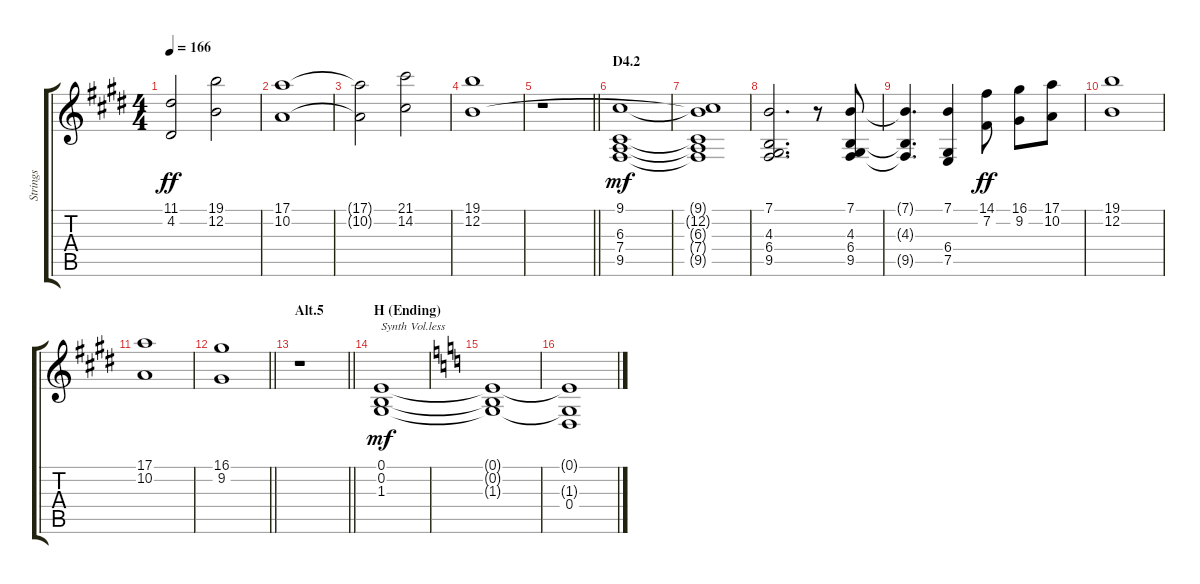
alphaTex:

\track ("Strings" "Strings") {instrument stringensemble1}
\staff {score tabs}
\tuning (E4 B3 G3 D3 A2 E2) {hide}
\ts (4 4)
\tempo 166
\clef g2
\ks e
(11.1{t} 4.2{t}).2{dy ff} (19.1 12.2).2 |
(17.1 10.2).1 |
(17.1{t} 10.2{t}).2 (21.1 14.2).2 |
(19.1 12.2).1 |
\barLineRight lightlight
r.1 |
\section ("" "D4.2")
(9.1 6.3 7.4 9.5).1{dy mf} |
(9.1{t} 12.2{t} 6.3{t} 7.4{t} 9.5{t}).1 |
(7.1 4.3 6.4 9.5).2{d} r.8 (7.1 4.3 6.4 9.5).8 |
(7.1{t} 4.3{t} 9.5{t}).4{d} (7.1 6.4 7.5).4 (14.1 7.2).8{dy ff} (16.1 9.2).8 (17.1 10.2).8 |
(19.1 12.2).1 |
(17.1 10.2).1 |
\barLineRight lightlight
(16.1 9.2).1 |
\section ("" "Alt.5")
\barLineRight lightlight
r.1 |
\section ("" "H (Ending)")
(0.1 0.2 1.3).1{txt "Synth Vol.less" dy mf} |
\ks c
(0.1{t} 0.2{t} 1.3{t}).1 |
(0.1{t} 1.3{t} 0.4).1
